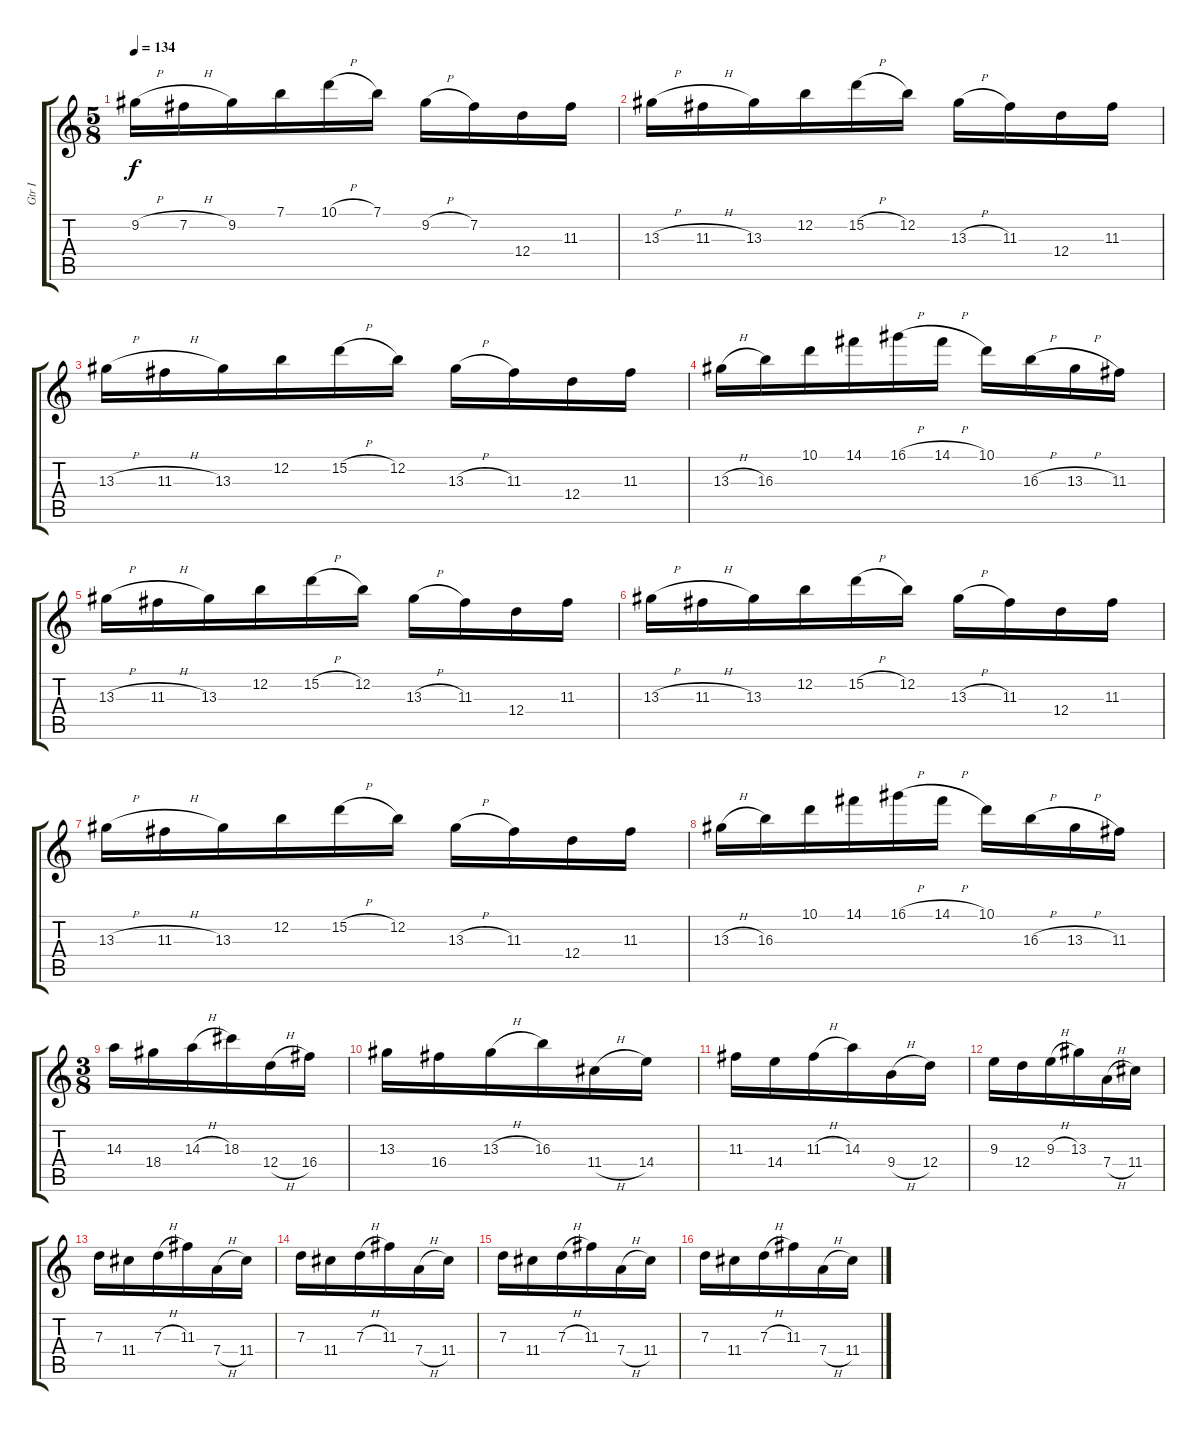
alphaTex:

\track ("Gtr I" "Gtr I") {instrument overdrivenguitar}
\staff {score tabs}
\tuning (E4 B3 G3 D3 A2 E2) {hide}
\ts (5 8)
\tempo 134
\clef g2
\ks c
9.2{h}.16{dy f} 7.2{h}.16 9.2.16 7.1.16 10.1{h}.16 7.1.16 9.2{h}.16 7.2.16 12.4.16 11.3.16 |
13.3{h}.16 11.3{h}.16 13.3.16 12.2.16 15.2{h}.16 12.2.16 13.3{h}.16 11.3.16 12.4.16 11.3.16 |
13.3{h}.16 11.3{h}.16 13.3.16 12.2.16 15.2{h}.16 12.2.16 13.3{h}.16 11.3.16 12.4.16 11.3.16 |
13.3{h}.16 16.3.16 10.1.16 14.1.16 16.1{h}.16 14.1{h}.16 10.1.16 16.3{h}.16 13.3{h}.16 11.3.16 |
13.3{h}.16 11.3{h}.16 13.3.16 12.2.16 15.2{h}.16 12.2.16 13.3{h}.16 11.3.16 12.4.16 11.3.16 |
13.3{h}.16 11.3{h}.16 13.3.16 12.2.16 15.2{h}.16 12.2.16 13.3{h}.16 11.3.16 12.4.16 11.3.16 |
13.3{h}.16 11.3{h}.16 13.3.16 12.2.16 15.2{h}.16 12.2.16 13.3{h}.16 11.3.16 12.4.16 11.3.16 |
13.3{h}.16 16.3.16 10.1.16 14.1.16 16.1{h}.16 14.1{h}.16 10.1.16 16.3{h}.16 13.3{h}.16 11.3.16 |
\ts (3 8)
14.3.16 18.4.16 14.3{h}.16 18.3.16 12.4{h}.16 16.4.16 |
13.3.16 16.4.16 13.3{h}.16 16.3.16 11.4{h}.16 14.4.16 |
11.3.16 14.4.16 11.3{h}.16 14.3.16 9.4{h}.16 12.4.16 |
9.3.16 12.4.16 9.3{h}.16 13.3.16 7.4{h}.16 11.4.16 |
7.3.16 11.4.16 7.3{h}.16 11.3.16 7.4{h}.16 11.4.16 |
7.3.16 11.4.16 7.3{h}.16 11.3.16 7.4{h}.16 11.4.16 |
7.3.16 11.4.16 7.3{h}.16 11.3.16 7.4{h}.16 11.4.16 |
7.3.16 11.4.16 7.3{h}.16 11.3.16 7.4{h}.16 11.4.16
